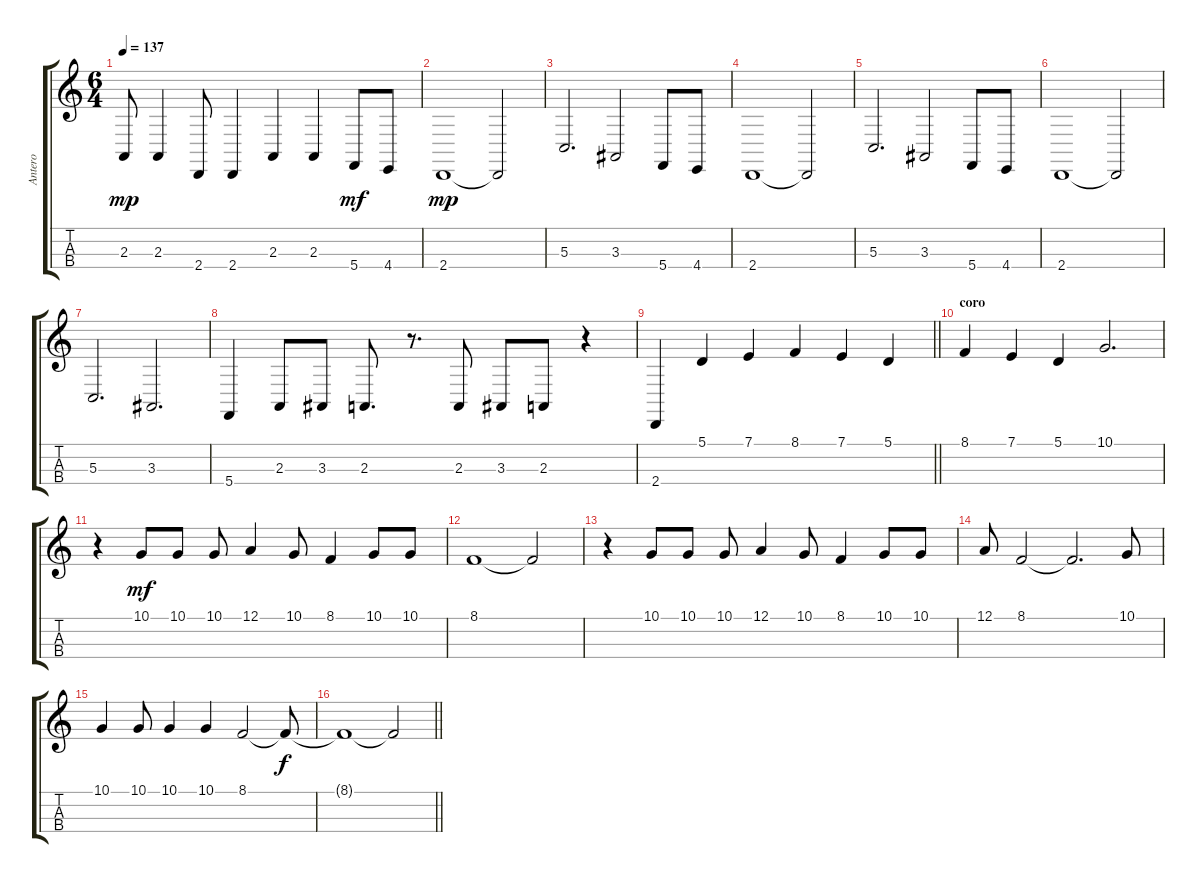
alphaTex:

\track ("Antero" "Antero") {instrument cello}
\staff {score tabs}
\tuning (A3 D3 G2 C2) {hide}
\ts (6 4)
\tempo 137
\clef g2
\ks c
2.3.8{dy mp} 2.3.4 2.4.8 2.4.4 2.3.4 2.3.4 5.4.8{dy mf} 4.4.8 |
2.4.1{dy mp} 2.4{t}.2 |
5.3.2{d} 3.3.2 5.4.8 4.4.8 |
2.4.1 2.4{t}.2 |
5.3.2{d} 3.3.2 5.4.8 4.4.8 |
2.4.1 2.4{t}.2 |
5.3.2{d} 3.3.2{d} |
5.4.4 2.3.8 3.3.8 2.3.8{d} r.8{d} 2.3.8 3.3.8 2.3.8 r.4 |
\barLineRight lightlight
2.4.4 5.1.4 7.1.4 8.1.4 7.1.4 5.1.4 |
\section ("" "coro")
8.1.4 7.1.4 5.1.4 10.1.2{d} |
r.4 10.1.8{dy mf} 10.1.8 10.1.8 12.1.4 10.1.8 8.1.4 10.1.8 10.1.8 |
8.1.1 8.1{t}.2 |
r.4 10.1.8 10.1.8 10.1.8 12.1.4 10.1.8 8.1.4 10.1.8 10.1.8 |
12.1.8 8.1.2 8.1{t}.2{d} 10.1.8 |
10.1.4 10.1.8 10.1.4 10.1.4 8.1.2 8.1{t}.8{dy f} |
\barLineRight lightlight
8.1{t}.1 8.1{t}.2
